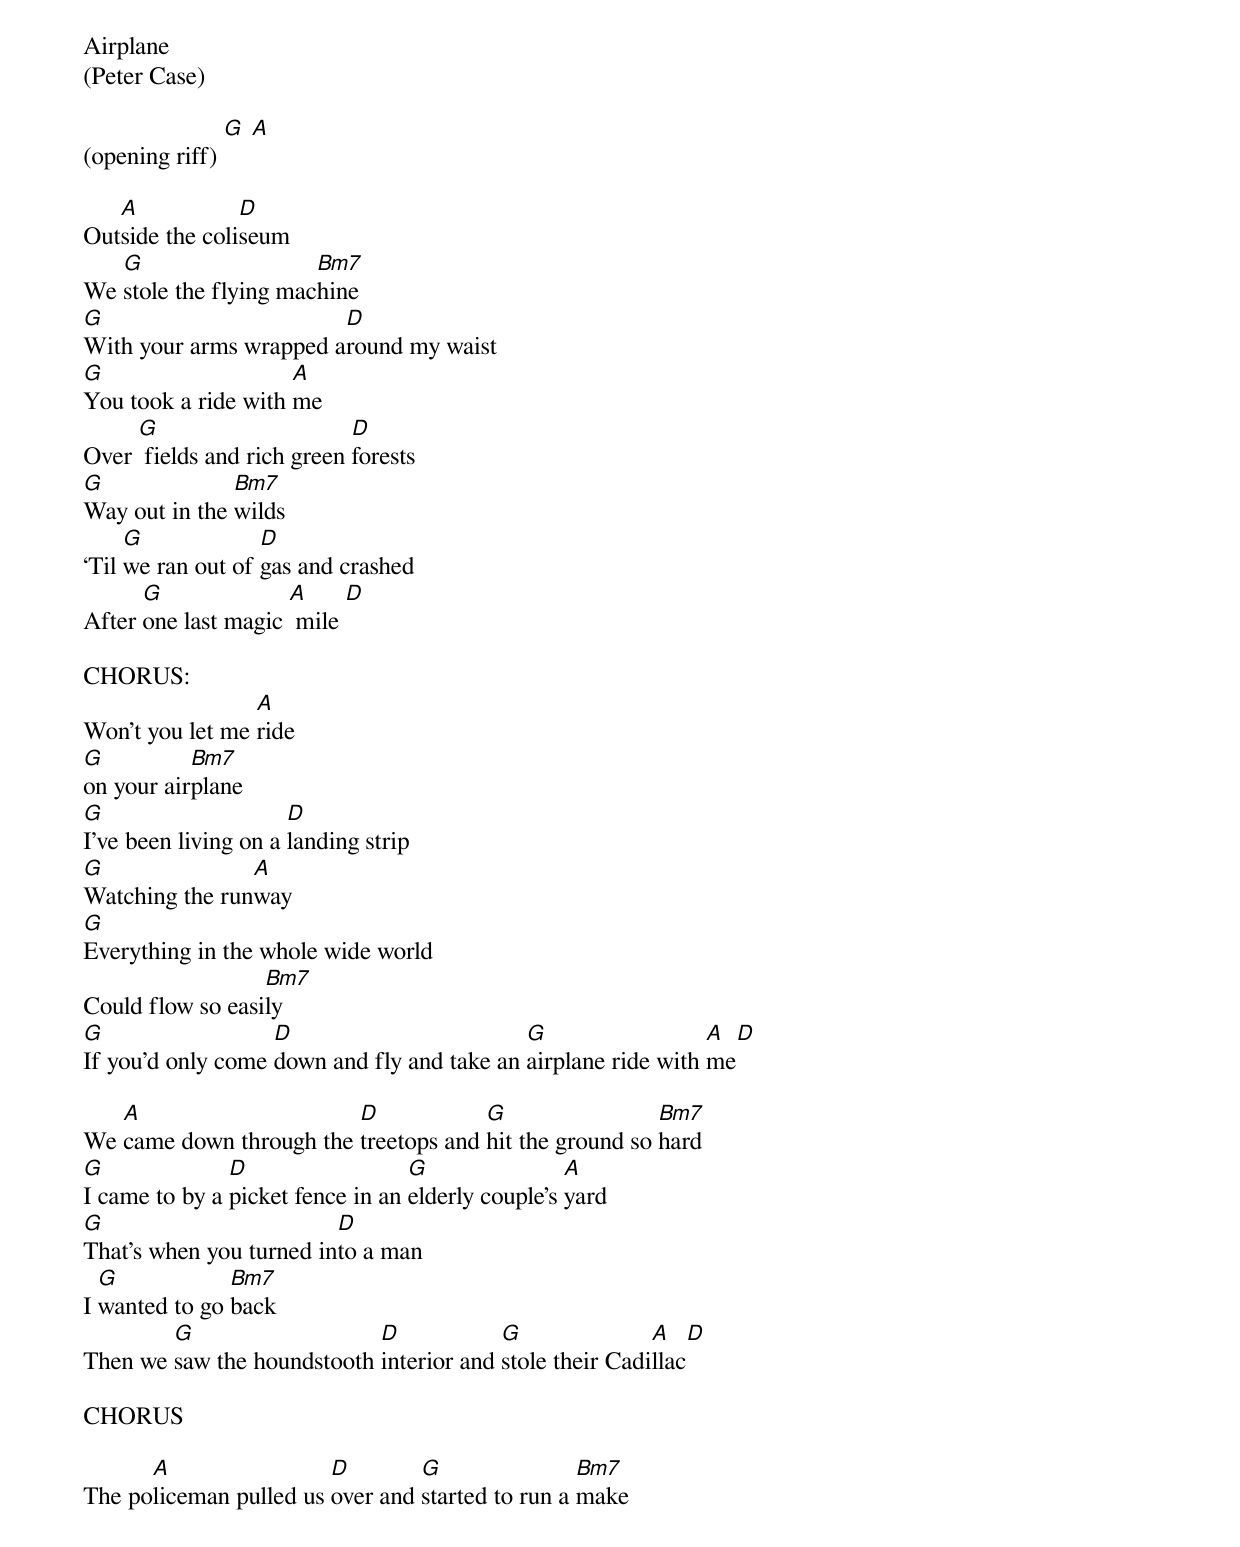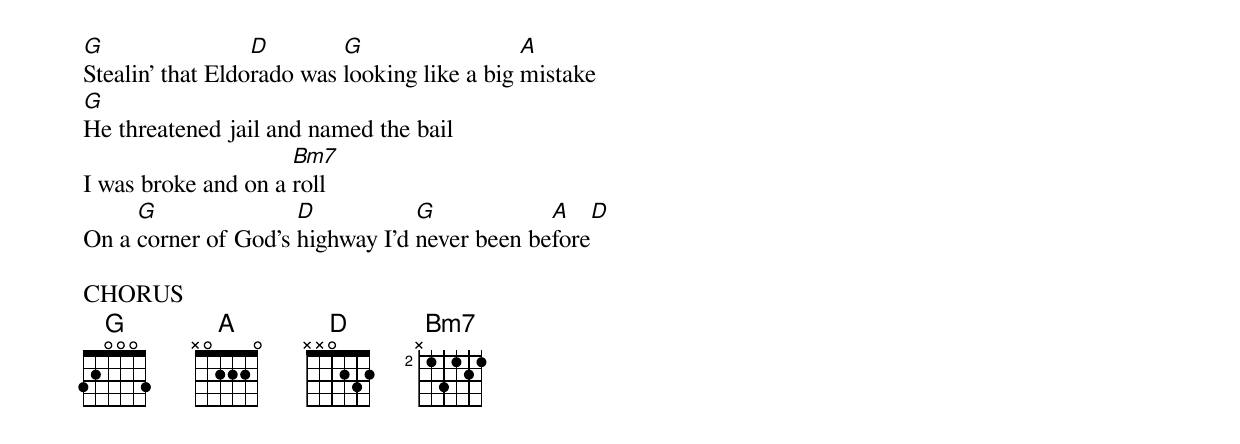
Airplane
(Peter Case)

(opening riff) [G] [A]

Out[A]side the coli[D]seum
We [G]stole the flying mac[Bm7]hine
[G]With your arms wrapped a[D]round my waist
[G]You took a ride with [A]me
Over [G] fields and rich green [D]forests
[G]Way out in the [Bm7]wilds
‘Til [G]we ran out of [D]gas and crashed
After [G]one last magic [A] mile [D]

CHORUS:
Won't you let me [A]ride
[G]on your air[Bm7]plane
[G]I’ve been living on a [D]landing strip
[G]Watching the run[A]way
[G]Everything in the whole wide world
Could flow so easi[Bm7]ly
[G]If you’d only come [D]down and fly and take an [G]airplane ride with [A]me[D]

We [A]came down through the [D]treetops and [G]hit the ground so [Bm7]hard
[G]I came to by a [D]picket fence in an [G]elderly couple’s [A]yard
[G]That's when you turned in[D]to a man
I [G]wanted to go [Bm7]back
Then we [G]saw the houndstooth [D]interior and [G]stole their Cadi[A]llac[D]

CHORUS

The po[A]liceman pulled us [D]over and [G]started to run a [Bm7]make
[G]Stealin' that Eldo[D]rado was [G]looking like a big [A]mistake
[G]He threatened jail and named the bail
I was broke and on a [Bm7]roll
On a [G]corner of God’s [D]highway I’d [G]never been be[A]fore[D]

CHORUS
